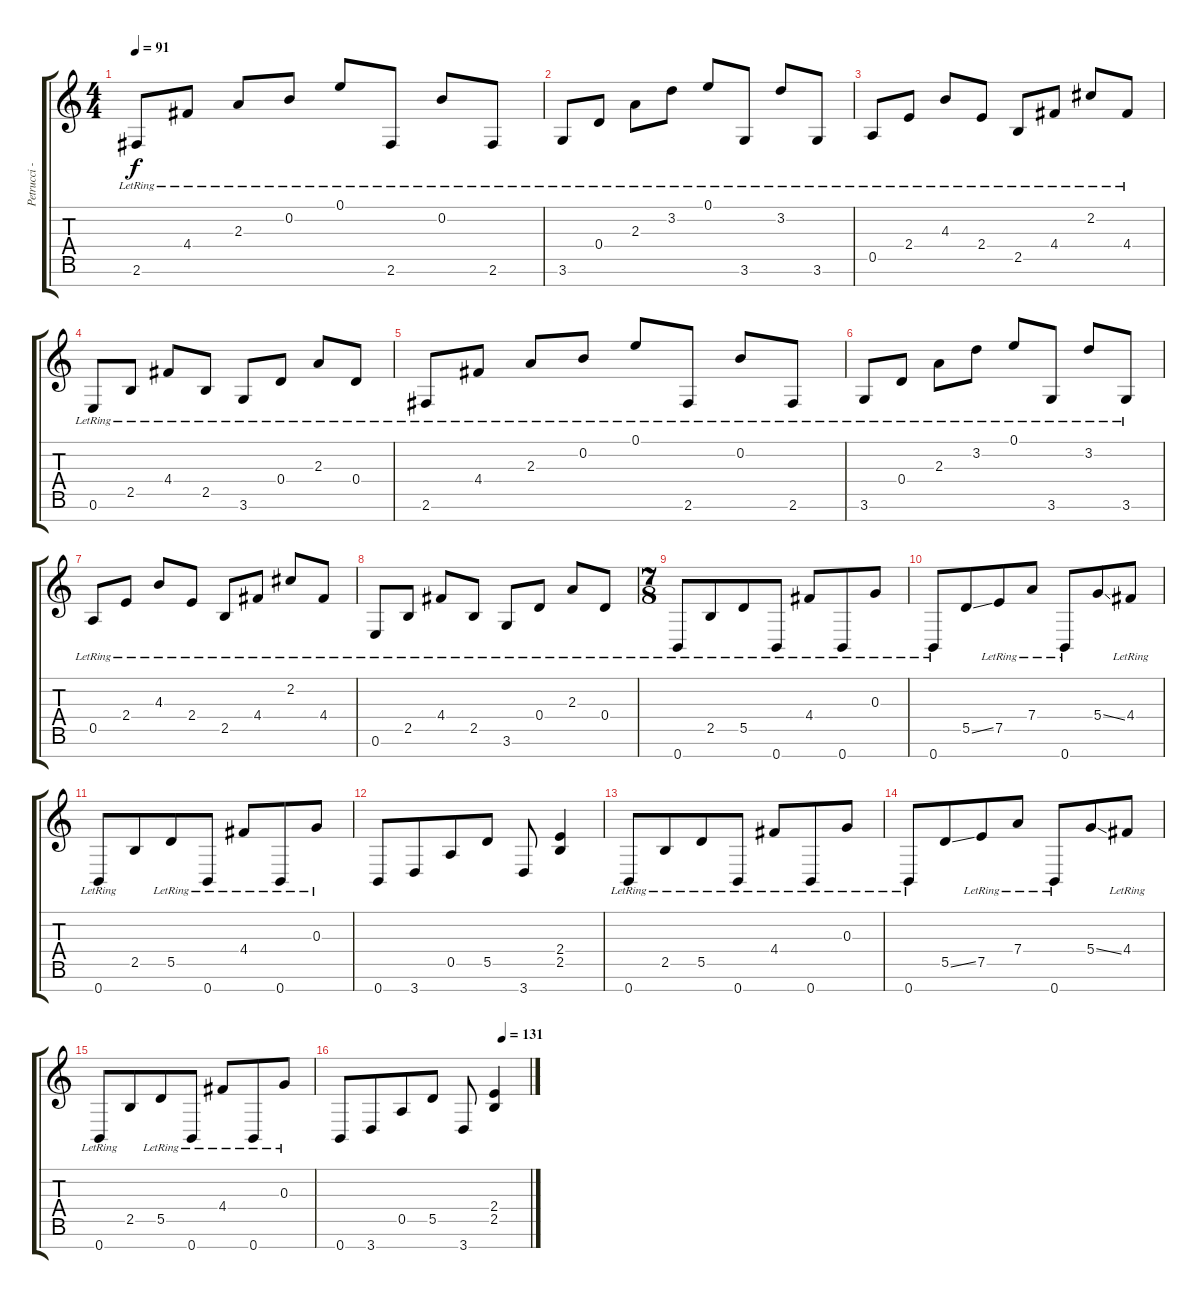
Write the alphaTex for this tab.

\track ("Petrucci - Acoustic 7st." "Petrucci -") {instrument acousticguitarsteel}
\staff {score tabs}
\tuning (E4 B3 G3 D3 A2 E2 B1) {hide}
\ts (4 4)
\tempo 91
\clef g2
\ks c
2.6{lr}.8{dy f} 4.4{lr}.8 2.3{lr}.8 0.2{lr}.8 0.1{lr}.8 2.6{lr}.8 0.2{lr}.8 2.6{lr}.8 |
3.6{lr}.8 0.4{lr}.8 2.3{lr}.8 3.2{lr}.8 0.1{lr}.8 3.6{lr}.8 3.2{lr}.8 3.6{lr}.8 |
0.5{lr}.8 2.4{lr}.8 4.3{lr}.8 2.4{lr}.8 2.5{lr}.8 4.4{lr}.8 2.2{lr}.8 4.4{lr}.8 |
0.6{lr}.8 2.5{lr}.8 4.4{lr}.8 2.5{lr}.8 3.6{lr}.8 0.4{lr}.8 2.3{lr}.8 0.4{lr}.8 |
2.6{lr}.8 4.4{lr}.8 2.3{lr}.8 0.2{lr}.8 0.1{lr}.8 2.6{lr}.8 0.2{lr}.8 2.6{lr}.8 |
3.6{lr}.8 0.4{lr}.8 2.3{lr}.8 3.2{lr}.8 0.1{lr}.8 3.6{lr}.8 3.2{lr}.8 3.6{lr}.8 |
0.5{lr}.8 2.4{lr}.8 4.3{lr}.8 2.4{lr}.8 2.5{lr}.8 4.4{lr}.8 2.2{lr}.8 4.4{lr}.8 |
0.6{lr}.8 2.5{lr}.8 4.4{lr}.8 2.5{lr}.8 3.6{lr}.8 0.4{lr}.8 2.3{lr}.8 0.4{lr}.8 |
\ts (7 8)
0.7{lr}.8 2.5{lr}.8 5.5{lr}.8 0.7{lr}.8 4.4{lr}.8 0.7{lr}.8 0.3{lr}.8 |
0.7{lr}.8 5.5{ss}.8 7.5{lr}.8 7.4{lr}.8 0.7{lr}.8 5.4{ss}.8 4.4{lr}.8 |
0.7{lr}.8 2.5.8 5.5{lr}.8 0.7{lr}.8 4.4{lr}.8 0.7{lr}.8 0.3{lr}.8 |
0.7.8 3.7.8 0.5.8 5.5.8 3.7.8 (2.4 2.5).4 |
0.7{lr}.8 2.5{lr}.8 5.5{lr}.8 0.7{lr}.8 4.4{lr}.8 0.7{lr}.8 0.3{lr}.8 |
0.7{lr}.8 5.5{ss}.8 7.5{lr}.8 7.4{lr}.8 0.7{lr}.8 5.4{ss}.8 4.4{lr}.8 |
0.7{lr}.8 2.5.8 5.5{lr}.8 0.7{lr}.8 4.4{lr}.8 0.7{lr}.8 0.3{lr}.8 |
\tempo (131 0.8571428571428571)
0.7.8 3.7.8 0.5.8 5.5.8 3.7.8 (2.4 2.5).4
